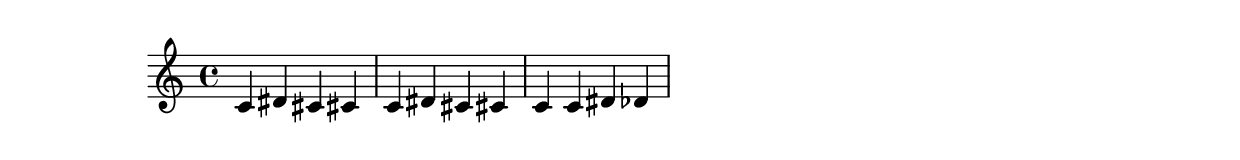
%% Do not edit this file; it is auto-generated from LSR http://lsr.dsi.unimi.it
%% This file is in the public domain.
\version "2.11.49"

\header {
  lsrtags = "pitches"

  doctitlees = "Alteraciones de estilo dodecafónico para todas las notas, incluidas las naturales"
  texidoces = "
En las obras de principios del s.XX, empezando por Schoenberg, Berg y
Webern (la \"Segunda\" escuela de Viena), cada nota de la escala de
doce tonos se debe tratar con igualdad, sin ninguna jerarquía como los
grados clásicos tonales.  Por tanto, estos compositores imprimen una
alteración accidental para cada nota, incluso en las notas naturales,
para enfatizar su nuevo enfoque de la teoría y el lenguaje musicales.

Este fragmento de código muestra cómo conseguir dichas reglas de
notación.
"


  texidoc = "
In early 20th century works, starting with Schoenberg, Berg and Webern
(the \"Second\" Viennese school), every pitch in the twelve-tone scale
has to be regarded as equal, without any hierarchy such as the
classical (tonal) degrees. Therefore, these composers print one
accidental for each note, even at natural pitches, to emphasize their
new approach to music theory and language.

This snippet shows how to achieve such notation rules. 

"
  doctitle = "Dodecaphonic-style accidentals for each note including naturals"
} % begin verbatim
webernAccidentals = {
  % the 5s are just "a value different from any accidental"
  \set Staff.keySignature = #'((0 . 5) (1 . 5) (2 . 5) (3 . 5)
                               (4 . 5) (5 . 5) (6 . 5))
  \set Staff.extraNatural = ##f
  #(set-accidental-style 'forget)
}

\score {
  {
    \webernAccidentals
    c'4 dis' cis' cis'
    c'4 dis' cis' cis'
    c'4 c' dis' des'
  }
  \layout {
    \context {
    \Staff
    \remove "Key_engraver"
    }
  }
}
